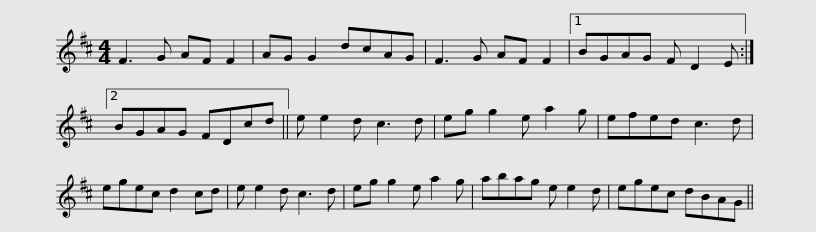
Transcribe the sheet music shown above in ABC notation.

X:1
L:1/8
M:4/4
I:linebreak $
K:D
V:1 treble
V:1
 F3 G AF F2 | AG G2 dcAG | F3 G AF F2 |1 BGAG F D2 E :|2 BGAG FDcd || %5
 e e2 d c3 d |$ eg g2 e a2 g | efed c3 d | egec d2 cd | e e2 d c3 d | %10
 eg g2 e a2 g | abag e e2 d |$ egec dBAG || %13
